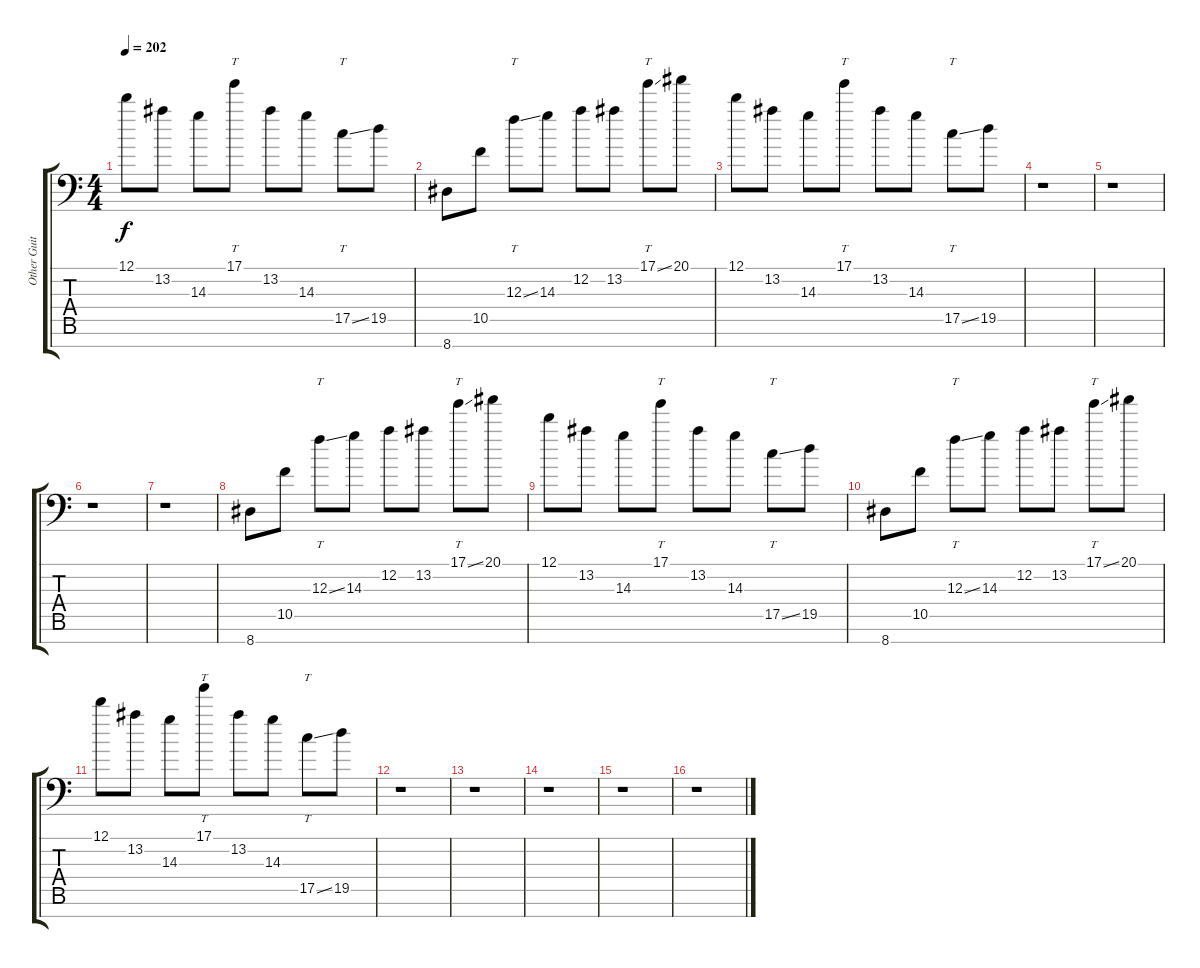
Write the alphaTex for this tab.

\track ("Other Guitar " "Other Guit") {instrument distortionguitar}
\staff {score tabs}
\tuning (D4 A3 F3 C3 G2 D2 G1) {hide}
\ts (4 4)
\tempo 202
\clef f4
\ks c
12.1.8{dy f} 13.2.8 14.3.8 17.1.8{tt} 13.2.8 14.3.8 17.5{ss}.8{tt} 19.5.8 |
8.7.8 10.5.8 12.3{ss}.8{tt} 14.3.8 12.2.8 13.2.8 17.1{ss}.8{tt} 20.1.8 |
12.1.8 13.2.8 14.3.8 17.1.8{tt} 13.2.8 14.3.8 17.5{ss}.8{tt} 19.5.8 |
r.1 |
r.1 |
r.1 |
r.1 |
8.7.8 10.5.8 12.3{ss}.8{tt} 14.3.8 12.2.8 13.2.8 17.1{ss}.8{tt} 20.1.8 |
12.1.8 13.2.8 14.3.8 17.1.8{tt} 13.2.8 14.3.8 17.5{ss}.8{tt} 19.5.8 |
8.7.8 10.5.8 12.3{ss}.8{tt} 14.3.8 12.2.8 13.2.8 17.1{ss}.8{tt} 20.1.8 |
12.1.8 13.2.8 14.3.8 17.1.8{tt} 13.2.8 14.3.8 17.5{ss}.8{tt} 19.5.8 |
r.1 |
r.1 |
r.1 |
r.1 |
r.1
